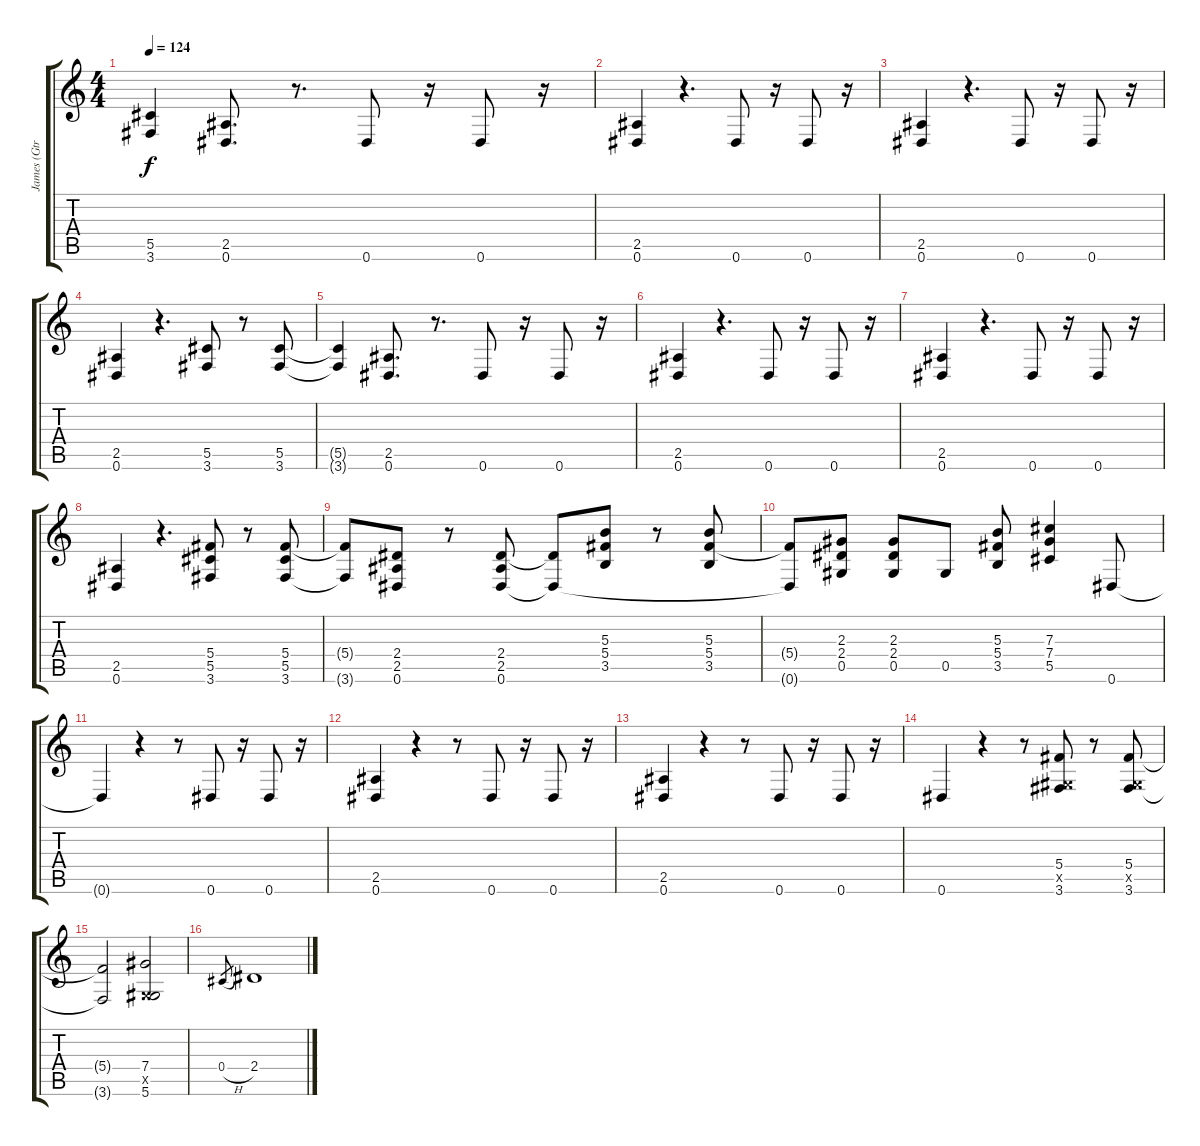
\track ("James (Gtr. 3)" "James (Gtr") {instrument distortionguitar}
\staff {score tabs}
\tuning (Eb4 Bb3 Gb3 Db3 Ab2 Eb2) {hide}
\ts (4 4)
\tempo 124
\clef g2
\ks c
(5.5{t} 3.6{t}).4{dy f} (2.5 0.6).8{d} r.8{d} 0.6.8 r.16 0.6.8 r.16 |
(2.5 0.6).4 r.4{d} 0.6.8 r.16 0.6.8 r.16 |
(2.5 0.6).4 r.4{d} 0.6.8 r.16 0.6.8 r.16 |
(2.5 0.6).4 r.4{d} (5.5 3.6).8 r.8 (5.5 3.6).8 |
(5.5{t} 3.6{t}).4 (2.5 0.6).8{d} r.8{d} 0.6.8 r.16 0.6.8 r.16 |
(2.5 0.6).4 r.4{d} 0.6.8 r.16 0.6.8 r.16 |
(2.5 0.6).4 r.4{d} 0.6.8 r.16 0.6.8 r.16 |
(2.5 0.6).4 r.4{d} (5.4 5.5 3.6).8 r.8 (5.4 5.5 3.6).8 |
(5.4{t} 3.6{t}).8 (2.4 2.5 0.6).8 r.8 (2.4 2.5 0.6).8 (2.4{t} 0.6{t}).8 (5.3 5.4 3.5).8 r.8 (5.3 5.4 3.5).8 |
(5.4{t} 0.6{t}).8 (2.3 2.4 0.5).8 (2.3 2.4 0.5).8 0.5.8 (5.3 5.4 3.5).8 (7.3 7.4 5.5).4 0.6.8 |
0.6{t}.4 r.4 r.8 0.6.8 r.16 0.6.8 r.16 |
(2.5 0.6).4 r.4 r.8 0.6.8 r.16 0.6.8 r.16 |
(2.5 0.6).4 r.4 r.8 0.6.8 r.16 0.6.8 r.16 |
0.6.4 r.4 r.8 (5.4 0.5{x} 3.6).8 r.8 (5.4 0.5{x} 3.6).8 |
(5.4{t} 3.6{t}).2 (7.4 0.5{x} 5.6).2 |
0.4{h}.8{gr} 2.4.1
